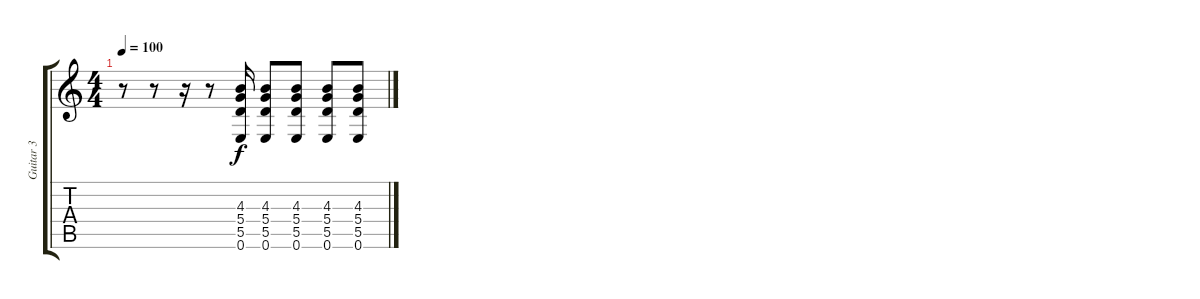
\track ("Guitar 3" "Guitar 3") {instrument electricguitarjazz}
\staff {score tabs}
\tuning (E4 B3 G3 D3 A2 E2) {hide}
\ts (4 4)
\tempo 100
\clef g2
\ks c
r.8{dy f} r.8 r.16 r.8 (4.3 5.4 5.5 0.6).16 (4.3 5.4 5.5 0.6).8 (4.3 5.4 5.5 0.6).8 (4.3 5.4 5.5 0.6).8 (4.3 5.4 5.5 0.6).8
